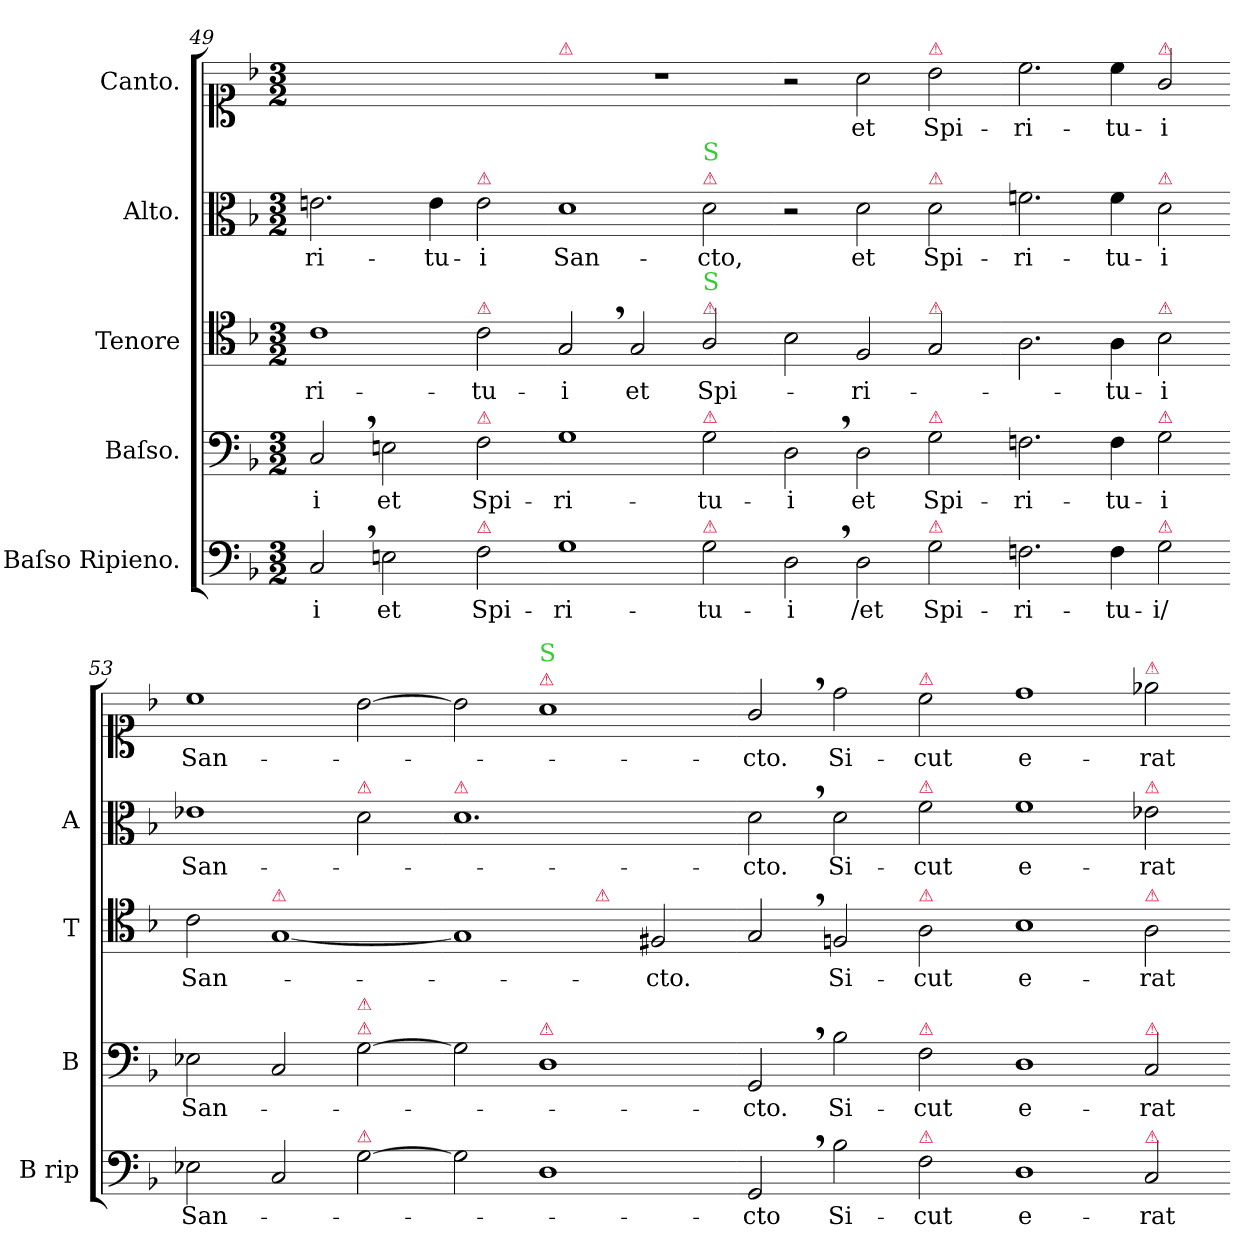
**kern	**text	**kern	**text	**kern	**text	**kern	**text	**kern	**text
*part5	*part5	*part4	*part4	*part3	*part3	*part2	*part2	*part1	*part1
*staff5	*staff5	*staff4	*staff4	*staff3	*staff3	*staff2	*staff2	*staff1	*staff1
*I"Baſso Ripieno.	*	*I"Baſso.	*	*I"Tenore	*	*I"Alto.	*	*I"Canto.	*
*I'B rip	*	*I'B	*	*I'T	*	*I'A	*	*	*
*clefF4	*	*clefF4	*	*clefC4	*	*clefC3	*	*clefC1	*
*k[b-]	*	*k[b-]	*	*k[b-]	*	*k[b-]	*	*k[b-]	*
*M3/2	*	*M3/2	*	*M3/2	*	*M3/2	*	*M3/2	*
=49	=49	=49	=49	=49	=49	=49	=49	=49	=49
2C,/	-i	2C,/	-i	1c\	-ri-	2.en\	-ri-	1.ryy	.
2En\	et	2En\	et	.	.	.	.	.	.
.	.	.	.	.	.	4e\	-tu-	.	.
!	!	!	!	!	!	!LO:TX:a:color=crimson:t=⚠	!	!	!
!	!	!	!	!LO:TX:a:color=crimson:t=⚠	!	!	!	!	!
!	!	!LO:TX:a:color=crimson:t=⚠	!	!	!	!	!	!	!
!LO:TX:a:color=crimson:t=⚠	!	!	!	!	!	!	!	!	!
2F\	Spi-	2F\	Spi-	2c\	-tu-	2e\	-i	.	.
=50-	=50-	=50-	=50-	=50-	=50-	=50-	=50-	=50-	=50-
!	!	!	!	!	!	!	!	!LO:TX:a:color=crimson:t=⚠	!
1G\	-ri-	1G\	-ri-	2G,/	-i	1d\	San-	1.r	.
.	.	.	.	2G/	et	.	.	.	.
!	!	!	!	!	!	!LO:TX:a:color=crimson:t=⚠	!	!	!
!	!	!	!	!	!	!LO:TX:a:color=limegreen:t=S	!	!	!
!	!	!	!	!LO:TX:a:color=crimson:t=⚠	!	!	!	!	!
!	!	!	!	!LO:TX:a:color=limegreen:t=S	!	!	!	!	!
!	!	!LO:TX:a:color=crimson:t=⚠	!	!	!	!	!	!	!
!LO:TX:a:color=crimson:t=⚠	!	!	!	!	!	!	!	!	!
2G\	-tu-	2G\	-tu-	2A/	Spi-	2d\	-cto,	.	.
=51-	=51-	=51-	=51-	=51-	=51-	=51-	=51-	=51-	=51-
2D,\	-i	2D,\	-i	2B-\	.	2r	.	2r	.
2D\	/et	2D\	et	2F/	-ri-	2d\	et	2a\	et
!	!	!	!	!	!	!	!	!LO:TX:a:color=crimson:t=⚠	!
!	!	!	!	!	!	!LO:TX:a:color=crimson:t=⚠	!	!	!
!	!	!	!	!LO:TX:a:color=crimson:t=⚠	!	!	!	!	!
!	!	!LO:TX:a:color=crimson:t=⚠	!	!	!	!	!	!	!
!LO:TX:a:color=crimson:t=⚠	!	!	!	!	!	!	!	!	!
2G\	Spi-	2G\	Spi-	2G/	.	2d\	Spi-	2b-\	Spi-
=52-	=52-	=52-	=52-	=52-	=52-	=52-	=52-	=52-	=52-
2.Fn\	-ri-	2.Fn\	-ri-	2.A\	.	2.fn\	-ri-	2.cc\	-ri-
4F\	-tu-	4F\	-tu-	4A\	-tu-	4f\	-tu-	4cc\	-tu-
!	!	!	!	!	!	!	!	!LO:TX:a:color=crimson:t=⚠	!
!	!	!	!	!	!	!LO:TX:a:color=crimson:t=⚠	!	!	!
!	!	!	!	!LO:TX:a:color=crimson:t=⚠	!	!	!	!	!
!	!	!LO:TX:a:color=crimson:t=⚠	!	!	!	!	!	!	!
!LO:TX:a:color=crimson:t=⚠	!	!	!	!	!	!	!	!	!
2G\	-i/	2G\	-i	2B-\	-i	2d\	-i	2g/	-i
=53-	=53-	=53-	=53-	=53-	=53-	=53-	=53-	=53-	=53-
2E-X\	San-	2E-X\	San-	2c\	San-	1e-X\	San-	1cc\	San-
!	!	!	!	!LO:TX:a:color=crimson:t=⚠	!	!	!	!	!
2C/	.	2C/	.	[1G/	.	.	.	.	.
!	!	!	!	!	!	!LO:TX:a:color=crimson:t=⚠	!	!	!
!	!	!LO:TX:a:color=crimson:t=⚠	!	!	!	!	!	!	!
!	!	!LO:TX:a:color=crimson:t=⚠	!	!	!	!	!	!	!
!LO:TX:a:color=crimson:t=⚠	!	!	!	!	!	!	!	!	!
[2G\	.	[2G\	.	.	.	2d\	.	[2b-\	.
=54-	=54-	=54-	=54-	=54-	=54-	=54-	=54-	=54-	=54-
!	!	!	!	!	!	!LO:TX:a:color=crimson:t=⚠	!	!	!
*	*	*	*	*^	*	*	*	*	*
2G\]	.	2G\]	.	1G/]	2.ryy	.	1.d\	.	2b-\]	.
!	!	!	!	!	!	!	!	!	!LO:TX:a:color=crimson:t=⚠	!
!	!	!	!	!	!	!	!	!	!LO:TX:a:color=limegreen:t=S	!
!	!	!LO:TX:a:color=crimson:t=⚠	!	!	!	!	!	!	!	!
1D\	.	1D\	.	.	.	.	.	.	1a\	.
!	!	!	!	!	!LO:TX:a:color=crimson:t=⚠	!	!	!	!	!
.	.	.	.	.	2.ryy	.	.	.	.	.
.	.	.	.	2F#X/	.	-cto.	.	.	.	.
*	*	*	*	*v	*v	*	*	*	*	*
=55-	=55-	=55-	=55-	=55-	=55-	=55-	=55-	=55-	=55-
2GG,/	-cto	2GG,/	-cto.	2G,/	.	2d,\	-cto.	2g,/	-cto.
2B-\	Si-	2B-\	Si-	2Fn/	Si-	2d\	Si-	2dd\	Si-
!	!	!	!	!	!	!	!	!LO:TX:a:color=crimson:t=⚠	!
!	!	!	!	!	!	!LO:TX:a:color=crimson:t=⚠	!	!	!
!	!	!	!	!LO:TX:a:color=crimson:t=⚠	!	!	!	!	!
!	!	!LO:TX:a:color=crimson:t=⚠	!	!	!	!	!	!	!
!LO:TX:a:color=crimson:t=⚠	!	!	!	!	!	!	!	!	!
2F\	-cut	2F\	-cut	2A\	-cut	2f\	-cut	2cc\	-cut
=56-	=56-	=56-	=56-	=56-	=56-	=56-	=56-	=56-	=56-
1D\	e-	1D\	e-	1B-\	e-	1f\	e-	1dd\	e-
!	!	!	!	!	!	!	!	!LO:TX:a:color=crimson:t=⚠	!
!	!	!	!	!	!	!LO:TX:a:color=crimson:t=⚠	!	!	!
!	!	!	!	!LO:TX:a:color=crimson:t=⚠	!	!	!	!	!
!	!	!LO:TX:a:color=crimson:t=⚠	!	!	!	!	!	!	!
!LO:TX:a:color=crimson:t=⚠	!	!	!	!	!	!	!	!	!
2C/	-rat	2C/	-rat	2A\	-rat	2e-X\	-rat	2ee-X\	-rat
=-	=-	=-	=-	=-	=-	=-	=-	=-	=-
*-	*-	*-	*-	*-	*-	*-	*-	*-	*-
